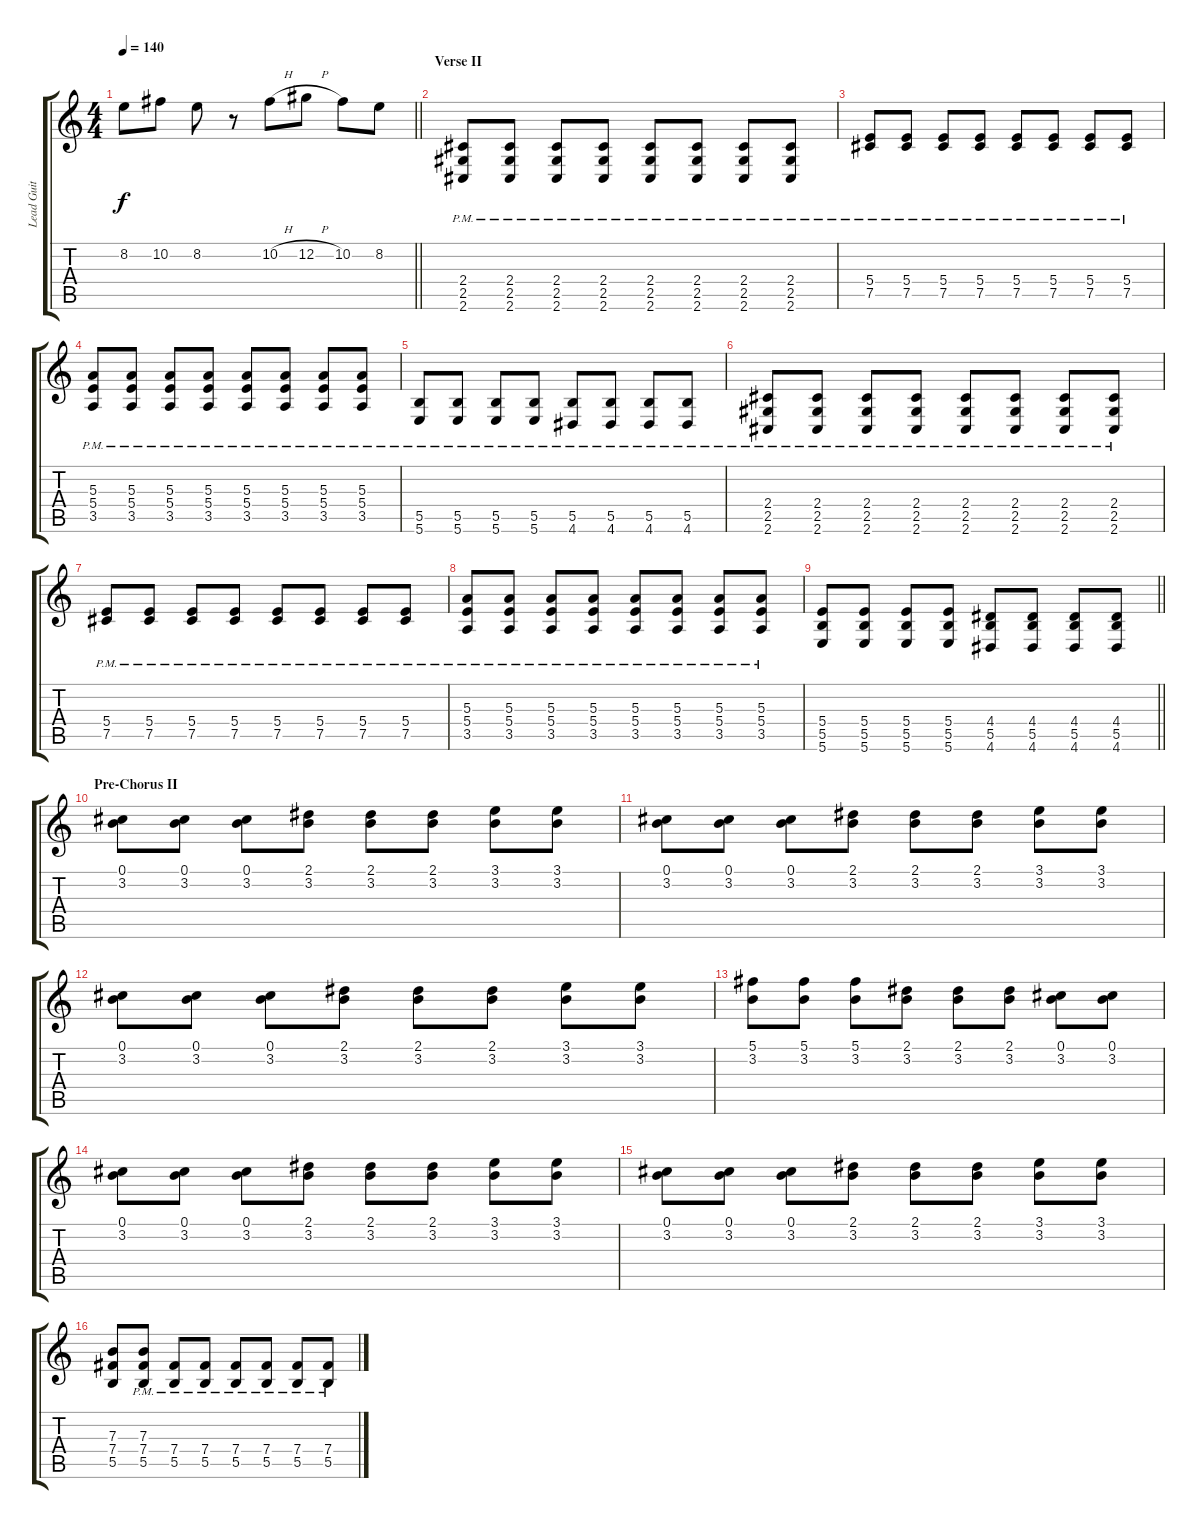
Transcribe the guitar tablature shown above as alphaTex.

\track (" Lead Guitar" " Lead Guit") {instrument acousticguitarsteel}
\staff {score tabs}
\tuning (Db4 Ab3 E3 B2 Gb2 B1) {hide}
\ts (4 4)
\tempo 140
\clef g2
\barLineRight lightlight
\ks c
8.2.8{dy f} 10.2.8 8.2.8 r.8 10.2{h}.8 12.2{h}.8 10.2.8 8.2.8 |
\section ("" "Verse II")
(2.4 2.5{pm} 2.6{pm}).8 (2.4 2.5{pm} 2.6{pm}).8 (2.4 2.5{pm} 2.6{pm}).8 (2.4 2.5{pm} 2.6{pm}).8 (2.4 2.5{pm} 2.6{pm}).8 (2.4 2.5{pm} 2.6{pm}).8 (2.4 2.5{pm} 2.6{pm}).8 (2.4 2.5{pm} 2.6{pm}).8 |
(5.4{pm} 7.5{pm}).8 (5.4{pm} 7.5{pm}).8 (5.4{pm} 7.5{pm}).8 (5.4{pm} 7.5{pm}).8 (5.4{pm} 7.5{pm}).8 (5.4{pm} 7.5{pm}).8 (5.4{pm} 7.5{pm}).8 (5.4{pm} 7.5{pm}).8 |
(5.3 5.4{pm} 3.5{pm}).8 (5.3 5.4{pm} 3.5{pm}).8 (5.3 5.4{pm} 3.5{pm}).8 (5.3 5.4{pm} 3.5{pm}).8 (5.3 5.4{pm} 3.5{pm}).8 (5.3 5.4{pm} 3.5{pm}).8 (5.3 5.4{pm} 3.5{pm}).8 (5.3 5.4{pm} 3.5{pm}).8 |
(5.5{pm} 5.6{pm}).8 (5.5{pm} 5.6{pm}).8 (5.5{pm} 5.6{pm}).8 (5.5{pm} 5.6{pm}).8 (5.5{pm} 4.6{pm}).8 (5.5{pm} 4.6{pm}).8 (5.5{pm} 4.6{pm}).8 (5.5{pm} 4.6{pm}).8 |
(2.4 2.5{pm} 2.6{pm}).8 (2.4 2.5{pm} 2.6{pm}).8 (2.4 2.5{pm} 2.6{pm}).8 (2.4 2.5{pm} 2.6{pm}).8 (2.4 2.5{pm} 2.6{pm}).8 (2.4 2.5{pm} 2.6{pm}).8 (2.4 2.5{pm} 2.6{pm}).8 (2.4 2.5{pm} 2.6{pm}).8 |
(5.4{pm} 7.5{pm}).8 (5.4{pm} 7.5{pm}).8 (5.4{pm} 7.5{pm}).8 (5.4{pm} 7.5{pm}).8 (5.4{pm} 7.5{pm}).8 (5.4{pm} 7.5{pm}).8 (5.4{pm} 7.5{pm}).8 (5.4{pm} 7.5{pm}).8 |
(5.3 5.4{pm} 3.5{pm}).8 (5.3 5.4{pm} 3.5{pm}).8 (5.3 5.4{pm} 3.5{pm}).8 (5.3 5.4{pm} 3.5{pm}).8 (5.3 5.4{pm} 3.5{pm}).8 (5.3 5.4{pm} 3.5{pm}).8 (5.3 5.4{pm} 3.5{pm}).8 (5.3 5.4{pm} 3.5{pm}).8 |
\barLineRight lightlight
(5.4 5.5 5.6).8 (5.4 5.5 5.6).8 (5.4 5.5 5.6).8 (5.4 5.5 5.6).8 (4.4 5.5 4.6).8 (4.4 5.5 4.6).8 (4.4 5.5 4.6).8 (4.4 5.5 4.6).8 |
\section ("" "Pre-Chorus II")
(0.1 3.2).8 (0.1 3.2).8 (0.1 3.2).8 (2.1 3.2).8 (2.1 3.2).8 (2.1 3.2).8 (3.1 3.2).8 (3.1 3.2).8 |
(0.1 3.2).8 (0.1 3.2).8 (0.1 3.2).8 (2.1 3.2).8 (2.1 3.2).8 (2.1 3.2).8 (3.1 3.2).8 (3.1 3.2).8 |
(0.1 3.2).8 (0.1 3.2).8 (0.1 3.2).8 (2.1 3.2).8 (2.1 3.2).8 (2.1 3.2).8 (3.1 3.2).8 (3.1 3.2).8 |
(5.1 3.2).8 (5.1 3.2).8 (5.1 3.2).8 (2.1 3.2).8 (2.1 3.2).8 (2.1 3.2).8 (0.1 3.2).8 (0.1 3.2).8 |
(0.1 3.2).8 (0.1 3.2).8 (0.1 3.2).8 (2.1 3.2).8 (2.1 3.2).8 (2.1 3.2).8 (3.1 3.2).8 (3.1 3.2).8 |
(0.1 3.2).8 (0.1 3.2).8 (0.1 3.2).8 (2.1 3.2).8 (2.1 3.2).8 (2.1 3.2).8 (3.1 3.2).8 (3.1 3.2).8 |
(7.3 7.4 5.5).8 (7.3 7.4{pm} 5.5{pm}).8 (7.4{pm} 5.5{pm}).8 (7.4{pm} 5.5{pm}).8 (7.4{pm} 5.5{pm}).8 (7.4{pm} 5.5{pm}).8 (7.4{pm} 5.5{pm}).8 (7.4{pm} 5.5{pm}).8
